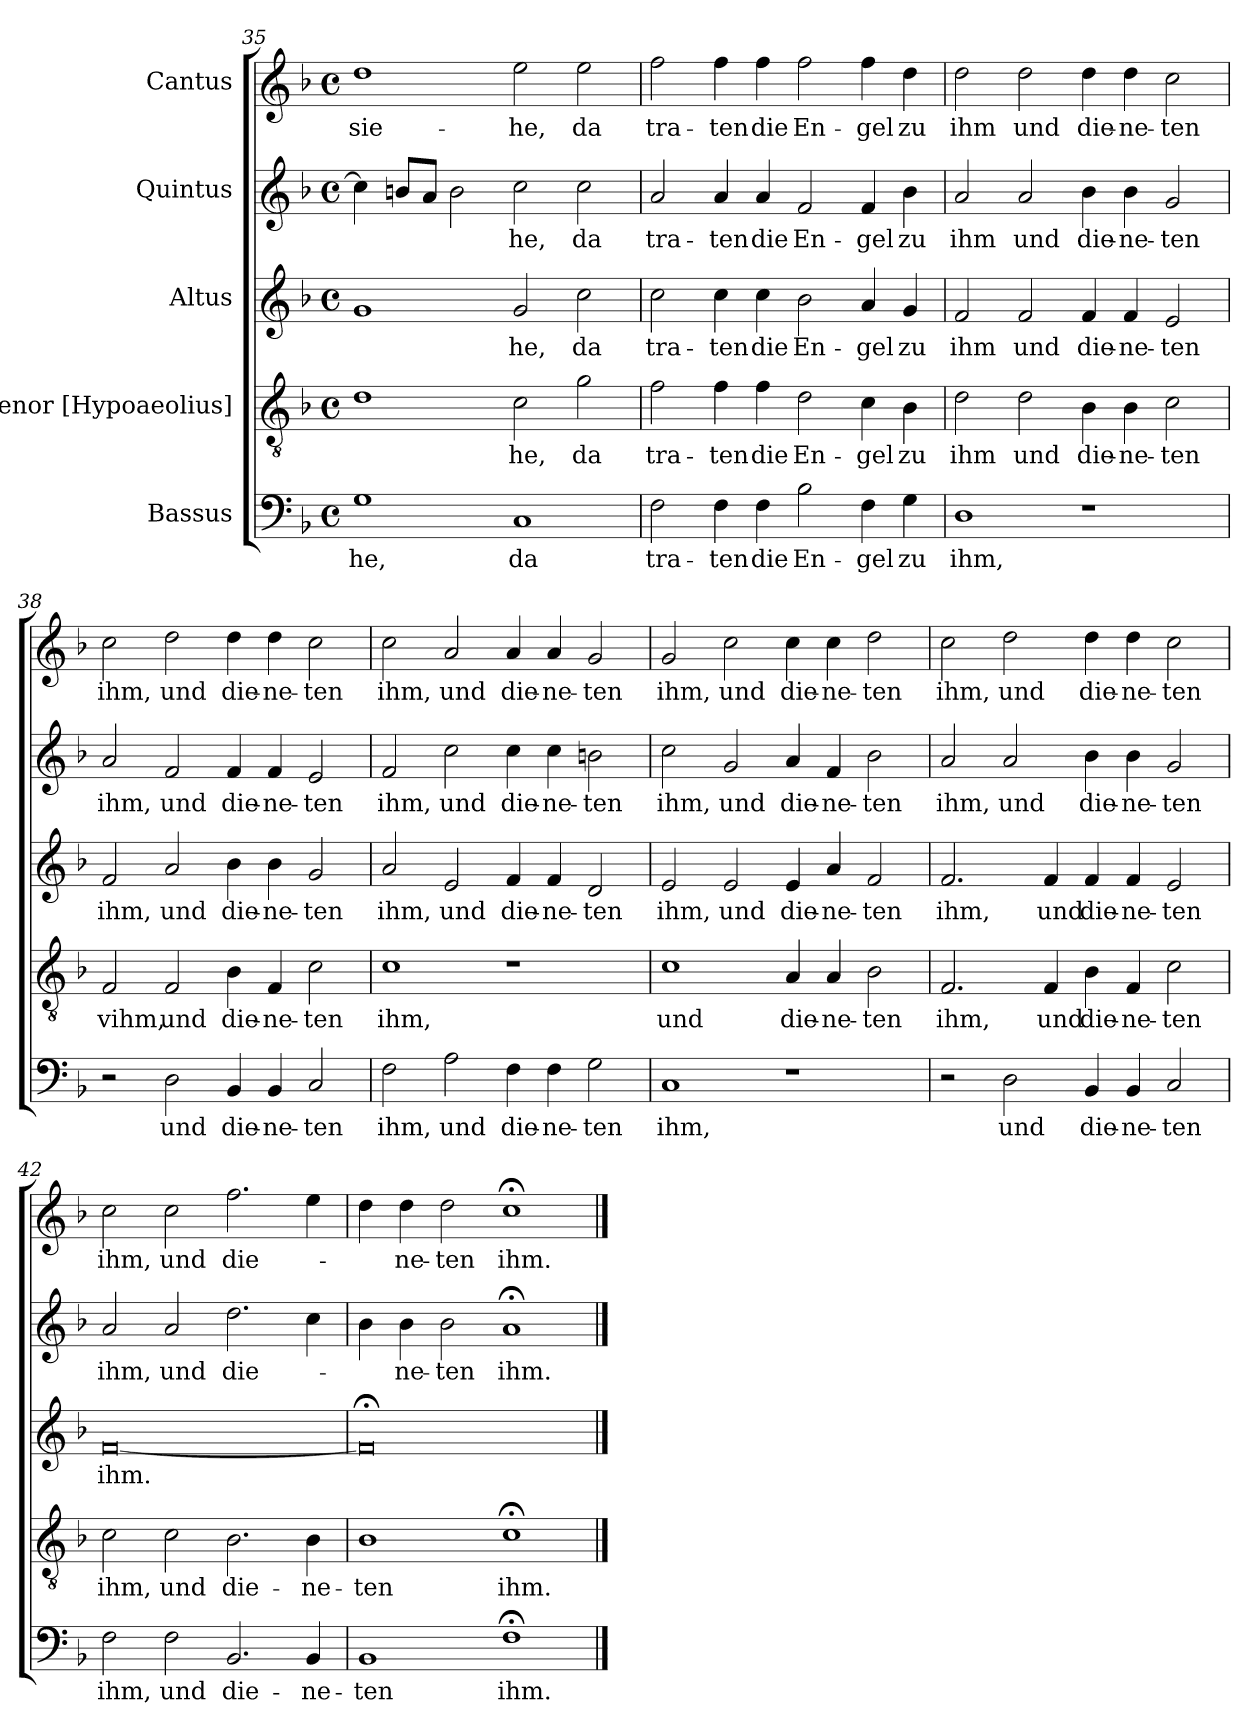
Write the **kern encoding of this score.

**kern	**text	**kern	**text	**kern	**text	**kern	**text	**kern	**text
*part5	*part5	*part4	*part4	*part3	*part3	*part2	*part2	*part1	*part1
*staff5	*staff5	*staff4	*staff4	*staff3	*staff3	*staff2	*staff2	*staff1	*staff1
*I"Bassus	*	*I"Tenor [Hypoaeolius]	*	*I"Altus	*	*I"Quintus	*	*I"Cantus	*
!!LO:LB:g=z
*clefF4	*	*clefGv2	*	*clefG2	*	*clefG2	*	*clefG2	*
*k[b-]	*	*k[b-]	*	*k[b-]	*	*k[b-]	*	*k[b-]	*
*M4/2	*	*M4/2	*	*M4/2	*	*M4/2	*	*M4/2	*
*met(c)	*	*met(c)	*	*met(c)	*	*met(c)	*	*met(c)	*
=35	=35	=35	=35	=35	=35	=35	=35	=35	=35
!	!LO:LY:b	!	!	!	!	!	!	!	!LO:LY:b
1G	-he,	1d	.	1g	.	4cc\]	.	1dd	sie-
.	.	.	.	.	.	8bn/L	.	.	.
.	.	.	.	.	.	8a/J	.	.	.
.	.	.	.	.	.	2b\	.	.	.
!	!LO:LY:b	!	!LO:LY:b	!	!LO:LY:b	!	!LO:LY:b	!	!LO:LY:b
1C	da	2c\	-he,	2g/	-he,	2cc\	-he,	2ee\	-he,
!	!	!	!LO:LY:b	!	!LO:LY:b	!	!LO:LY:b	!	!LO:LY:b
.	.	2g\	da	2cc\	da	2cc\	da	2ee\	da
=36	=36	=36	=36	=36	=36	=36	=36	=36	=36
!	!LO:LY:b	!	!LO:LY:b	!	!LO:LY:b	!	!LO:LY:b	!	!LO:LY:b
2F\	tra-	2f\	tra-	2cc\	tra-	2a/	tra-	2ff\	tra-
!	!LO:LY:b	!	!LO:LY:b	!	!LO:LY:b	!	!LO:LY:b	!	!LO:LY:b
4F\	-ten	4f\	-ten	4cc\	-ten	4a/	-ten	4ff\	-ten
!	!LO:LY:b	!	!LO:LY:b	!	!LO:LY:b	!	!LO:LY:b	!	!LO:LY:b
4F\	die	4f\	die	4cc\	die	4a/	die	4ff\	die
!	!LO:LY:b	!	!LO:LY:b	!	!LO:LY:b	!	!LO:LY:b	!	!LO:LY:b
2B-\	En-	2d\	En-	2b-\	En-	2f/	En-	2ff\	En-
!	!LO:LY:b	!	!LO:LY:b	!	!LO:LY:b	!	!LO:LY:b	!	!LO:LY:b
4F\	-gel	4c\	-gel	4a/	-gel	4f/	-gel	4ff\	-gel
!	!LO:LY:b	!	!LO:LY:b	!	!LO:LY:b	!	!LO:LY:b	!	!LO:LY:b
4G\	zu	4B-\	zu	4g/	zu	4b-\	zu	4dd\	zu
=37	=37	=37	=37	=37	=37	=37	=37	=37	=37
!	!LO:LY:b	!	!LO:LY:b	!	!LO:LY:b	!	!LO:LY:b	!	!LO:LY:b
1D	ihm,	2d\	ihm	2f/	ihm	2a/	ihm	2dd\	ihm
!	!	!	!LO:LY:b	!	!LO:LY:b	!	!LO:LY:b	!	!LO:LY:b
.	.	2d\	und	2f/	und	2a/	und	2dd\	und
!	!	!	!LO:LY:b	!	!LO:LY:b	!	!LO:LY:b	!	!LO:LY:b
1r	.	4B-\	die-	4f/	die-	4b-\	die-	4dd\	die-
!	!	!	!LO:LY:b	!	!LO:LY:b	!	!LO:LY:b	!	!LO:LY:b
.	.	4B-\	-ne-	4f/	-ne-	4b-\	-ne-	4dd\	-ne-
!	!	!	!LO:LY:b	!	!LO:LY:b	!	!LO:LY:b	!	!LO:LY:b
.	.	2c\	-ten	2e/	-ten	2g/	-ten	2cc\	-ten
!!LO:PB:g=z
=38	=38	=38	=38	=38	=38	=38	=38	=38	=38
!	!	!	!LO:LY:b	!	!LO:LY:b	!	!LO:LY:b	!	!LO:LY:b
2r	.	2F/	vihm,	2f/	ihm,	2a/	ihm,	2cc\	ihm,
!	!LO:LY:b	!	!LO:LY:b	!	!LO:LY:b	!	!LO:LY:b	!	!LO:LY:b
2D\	und	2F/	und	2a/	und	2f/	und	2dd\	und
!	!LO:LY:b	!	!LO:LY:b	!	!LO:LY:b	!	!LO:LY:b	!	!LO:LY:b
4BB-/	die-	4B-\	die-	4b-\	die-	4f/	die-	4dd\	die-
!	!LO:LY:b	!	!LO:LY:b	!	!LO:LY:b	!	!LO:LY:b	!	!LO:LY:b
4BB-/	-ne-	4F/	-ne-	4b-\	-ne-	4f/	-ne-	4dd\	-ne-
!	!LO:LY:b	!	!LO:LY:b	!	!LO:LY:b	!	!LO:LY:b	!	!LO:LY:b
2C/	-ten	2c\	-ten	2g/	-ten	2e/	-ten	2cc\	-ten
=39	=39	=39	=39	=39	=39	=39	=39	=39	=39
!	!LO:LY:b	!	!LO:LY:b	!	!LO:LY:b	!	!LO:LY:b	!	!LO:LY:b
2F\	ihm,	1c	ihm,	2a/	ihm,	2f/	ihm,	2cc\	ihm,
!	!LO:LY:b	!	!	!	!LO:LY:b	!	!LO:LY:b	!	!LO:LY:b
2A\	und	.	.	2e/	und	2cc\	und	2a/	und
!	!LO:LY:b	!	!	!	!LO:LY:b	!	!LO:LY:b	!	!LO:LY:b
4F\	die-	1r	.	4f/	die-	4cc\	die-	4a/	die-
!	!LO:LY:b	!	!	!	!LO:LY:b	!	!LO:LY:b	!	!LO:LY:b
4F\	-ne-	.	.	4f/	-ne-	4cc\	-ne-	4a/	-ne-
!	!LO:LY:b	!	!	!	!LO:LY:b	!	!LO:LY:b	!	!LO:LY:b
2G\	-ten	.	.	2d/	-ten	2bn\	-ten	2g/	-ten
=40	=40	=40	=40	=40	=40	=40	=40	=40	=40
!	!LO:LY:b	!	!LO:LY:b	!	!LO:LY:b	!	!LO:LY:b	!	!LO:LY:b
1C	ihm,	1c	und	2e/	ihm,	2cc\	ihm,	2g/	ihm,
!	!	!	!	!	!LO:LY:b	!	!LO:LY:b	!	!LO:LY:b
.	.	.	.	2e/	und	2g/	und	2cc\	und
!	!	!	!LO:LY:b	!	!LO:LY:b	!	!LO:LY:b	!	!LO:LY:b
1r	.	4A/	die-	4e/	die-	4a/	die-	4cc\	die-
!	!	!	!LO:LY:b	!	!LO:LY:b	!	!LO:LY:b	!	!LO:LY:b
.	.	4A/	-ne-	4a/	-ne-	4f/	-ne-	4cc\	-ne-
!	!	!	!LO:LY:b	!	!LO:LY:b	!	!LO:LY:b	!	!LO:LY:b
.	.	2B-\	-ten	2f/	-ten	2b-\	-ten	2dd\	-ten
!!LO:LB:g=z
=41	=41	=41	=41	=41	=41	=41	=41	=41	=41
!	!	!	!LO:LY:b	!	!LO:LY:b	!	!LO:LY:b	!	!LO:LY:b
2r	.	2.F/	ihm,	2.f/	ihm,	2a/	ihm,	2cc\	ihm,
!	!LO:LY:b	!	!	!	!	!	!LO:LY:b	!	!LO:LY:b
2D\	und	.	.	.	.	2a/	und	2dd\	und
!	!	!	!LO:LY:b	!	!LO:LY:b	!	!	!	!
.	.	4F/	und	4f/	und	.	.	.	.
!	!LO:LY:b	!	!LO:LY:b	!	!LO:LY:b	!	!LO:LY:b	!	!LO:LY:b
4BB-/	die-	4B-\	die-	4f/	die-	4b-\	die-	4dd\	die-
!	!LO:LY:b	!	!LO:LY:b	!	!LO:LY:b	!	!LO:LY:b	!	!LO:LY:b
4BB-/	-ne-	4F/	-ne-	4f/	-ne-	4b-\	-ne-	4dd\	-ne-
!	!LO:LY:b	!	!LO:LY:b	!	!LO:LY:b	!	!LO:LY:b	!	!LO:LY:b
2C/	-ten	2c\	-ten	2e/	-ten	2g/	-ten	2cc\	-ten
=42	=42	=42	=42	=42	=42	=42	=42	=42	=42
!	!LO:LY:b	!	!LO:LY:b	!	!LO:LY:b	!	!LO:LY:b	!	!LO:LY:b
2F\	ihm,	2c\	ihm,	[0f	ihm.	2a/	ihm,	2cc\	ihm,
!	!LO:LY:b	!	!LO:LY:b	!	!	!	!LO:LY:b	!	!LO:LY:b
2F\	und	2c\	und	.	.	2a/	und	2cc\	und
!	!LO:LY:b	!	!LO:LY:b	!	!	!	!LO:LY:b	!	!LO:LY:b
2.BB-/	die-	2.B-\	die-	.	.	2.dd\	die-	2.ff\	die-
!	!LO:LY:b	!	!LO:LY:b	!	!	!	!	!	!
4BB-/	-ne-	4B-\	-ne-	.	.	4cc\	.	4ee\	.
=43	=43	=43	=43	=43	=43	=43	=43	=43	=43
!	!LO:LY:b	!	!LO:LY:b	!	!	!	!	!	!
1BB-	-ten	1B-	-ten	0f;<]	.	4b-\	.	4dd\	.
!	!	!	!	!	!	!	!LO:LY:b	!	!LO:LY:b
.	.	.	.	.	.	4b-\	-ne-	4dd\	-ne-
!	!	!	!	!	!	!	!LO:LY:b	!	!LO:LY:b
.	.	.	.	.	.	2b-\	-ten	2dd\	-ten
!	!LO:LY:b	!	!LO:LY:b	!	!	!	!LO:LY:b	!	!LO:LY:b
1F;<	ihm.	1c;<	ihm.	.	.	1a;<	ihm.	1cc;<	ihm.
==	==	==	==	==	==	==	==	==	==
*-	*-	*-	*-	*-	*-	*-	*-	*-	*-
